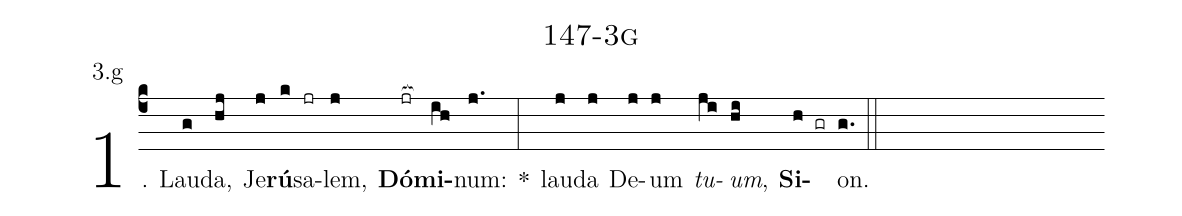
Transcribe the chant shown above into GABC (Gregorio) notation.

name: 147-3g;
annotation: 3.g;
%%
(c4)1. Lau(g)da,(hj) Je(j)<b>rú</b>(k)sa(jr)lem,(j) <b>Dó</b>(jr[ocb:1{])<b>mi</b>(ih[ocb:0}])num:(j.) *(:) lau(j)da(j) De(j)um(j) <i>tu</i>(ji)<i>um</i>,(hi) <b>Si</b>(h gr)on.(g.) (::)
